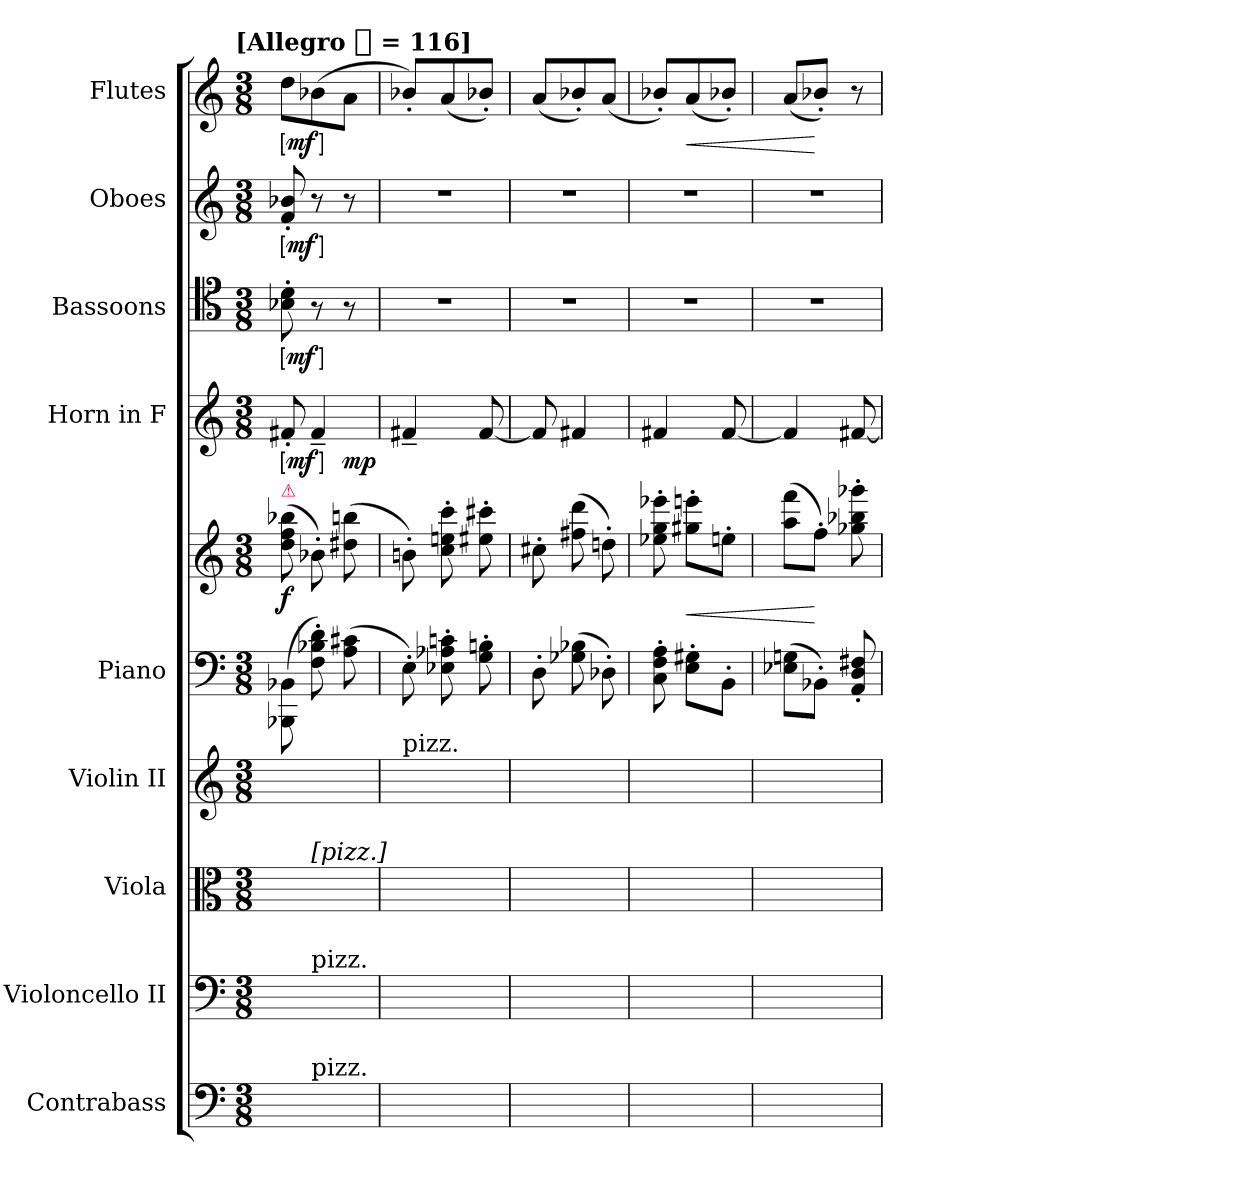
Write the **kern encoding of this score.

**kern	**kern	**kern	**kern	**kern	**kern	**dynam	**kern	**dynam	**kern	**dynam	**kern	**dynam	**kern	**dynam
*part9	*part8	*part7	*part6	*part5	*part5	*part5	*part4	*part4	*part3	*part3	*part2	*part2	*part1	*part1
*staff10	*staff9	*staff8	*staff7	*staff6	*staff5	*staff5/6	*staff4	*staff4	*staff3	*staff3	*staff2	*staff2	*staff1	*staff1
*I"Contrabass	*I"Violoncello II	*I"Viola	*I"Violin II	*I"Piano	*	*	*I"Horn in F	*	*I"Bassoons	*	*I"Oboes	*	*I"Flutes	*
*I'Cb.	*I'Vc.	*I'Vla.	*I'Vln. II	*I'Pno	*	*	*I'Hn.	*	*I'Bsn.	*	*I'Ob.	*	*I'Fl.	*
*clefF4	*clefF4	*clefC3	*clefG2	*clefF4	*clefG2	*	*clefG2	*	*clefC4	*	*clefG2	*	*clefG2	*
*ITrd7c12	*	*	*	*	*	*	*ITrd4c7	*	*	*	*	*	*	*
*k[]	*k[]	*k[]	*k[]	*k[]	*k[]	*	*	*	*k[]	*	*k[]	*	*k[]	*
!!LO:TX:omd:t=[Allegro [quarter] = 116]
*M3/8	*M3/8	*M3/8	*M3/8	*M3/8	*M3/8	*	*M3/8	*	*M3/8	*	*M3/8	*	*M3/8	*
*MM116	*MM116	*MM116	*MM116	*MM116	*MM116	*	*MM116	*	*MM116	*	*MM116	*	*MM116	*
=1	=1	=1	=1	=1	=1	=1	=1	=1	=1	=1	=1	=1	=1	=1
!	!	!	!	!	!LO:TX:a:color=crimson:t=⚠	!	!	!	!	!	!	!	!	!
!	!	!	!	!	!	!	!	!LO:DY:ed=brack	!	!LO:DY:ed=brack	!	!LO:DY:ed=brack	!	!LO:DY:ed=brack
*	*	*	*	*	*	*	*^	*	*	*	*	*	*	*
8ryy	8ryy	8ryy	8%3ryy	(8BBB-X\ 8BB-X\	(8dd 8ff 8bb-X	f	8Bn'	4ryy	mf	8B-X' 8d'	mf	8f' 8b-X'	mf	8ddiL	mf
!	!	!LO:TX:a:t=[pizz.]	!	!	!	!	!	!	!	!	!	!	!	!	!
!	!LO:TX:a:t=pizz.	!	!	!	!	!	!	!	!	!	!	!	!	!	!
!LO:TX:a:t=pizz.	!	!	!	!	!	!	!	!	!	!	!	!	!	!	!
8ryy	8ryy	8ryy	.	8F' 8B-X' 8d')	8b-X')	.	4B~	.	.	8r	.	8r	.	(8b-X	.
8ryy	8ryy	16ryy	.	(8A 8c#X	(8dd#X 8bbn	.	.	8ryy	mp	8r	.	8r	.	8aJ	.
.	.	16ryy	.	.	.	.	.	.	.	.	.	.	.	.	.
=2	=2	=2	=2	=2	=2	=2	=2	=2	=2	=2	=2	=2	=2	=2	=2
!	!	!	!LO:TX:a:t=pizz.	!	!	!	!	!	!	!	!	!	!	!	!
*	*	*	*	*	*	*	*v	*v	*	*	*	*	*	*	*
8ryy	8ryy	8ryy	8ryy	8E')	8bn')	.	4Bn~	.	8%3r	.	8%3r	.	8b-X'L)	.
8ryy	8ryy	8ryy	8ryy	8E-X' 8A-X' 8cn'	8cc' 8een' 8ccc'	.	.	.	.	.	.	.	(8a	.
8ryy	8ryy	8ryy	8ryy	8G' 8Bn'	8ee#X' 8ccc#X'	.	[8B	.	.	.	.	.	8b-X'J)	.
=3	=3	=3	=3	=3	=3	=3	=3	=3	=3	=3	=3	=3	=3	=3
8%3ryy	8ryy	16ryy	8ryy	8D'	8cc#X'	.	8B]	.	8%3r	.	8%3r	.	(8aL	.
.	.	16ryy	.	.	.	.	.	.	.	.	.	.	.	.
.	8ryy	8ryy	8ryy	(8G-X 8B-X	(8ff#X 8ddd	.	4Bn	.	.	.	.	.	8b-X')	.
.	8ryy	8ryy	8ryy	8D-X')	8ddn')	.	.	.	.	.	.	.	(8aJ	.
=4	=4	=4	=4	=4	=4	=4	=4	=4	=4	=4	=4	=4	=4	=4
8ryy	8ryy	8ryy	8ryy	8C' 8F' 8A'	8ee-X' 8gg' 8eee-X'	.	4Bn	.	8%3r	.	8%3r	.	8b-X'L)	.
!	!	!	!	!	!	!	!	!	!	!	!	!	!	!LO:HP:b
8ryy	8ryy	16ryy	8ryy	8E' 8G#X'L	8gg#X' 8eeen'L	<	.	.	.	.	.	.	(8a	<
.	.	16ryy	.	.	.	.	.	.	.	.	.	.	.	.
8ryy	8ryy	8ryy	8ryy	8BB'J	8een'J	.	[8B	.	.	.	.	.	8b-X'J)	.
=5	=5	=5	=5	=5	=5	=5	=5	=5	=5	=5	=5	=5	=5	=5
8%3ryy	8%3ryy	8%3ryy	8ryy	(8E-X 8GnL	(8aa 8fffL	.	4B]	.	8%3r	.	8%3r	.	(8aL	.
.	.	.	8ryy	8BB-X'J)	8ff'J)	[	.	.	.	.	.	.	8b-X'J)	[
.	.	.	8ryy	8AA' 8D' 8F#X'	8gg-X' 8bb-X' 8ggg-X'	.	[8Bn	.	.	.	.	.	8r	.
=	=	=	=	=	=	=	=	=	=	=	=	=	=	=
*-	*-	*-	*-	*-	*-	*-	*-	*-	*-	*-	*-	*-	*-	*-
